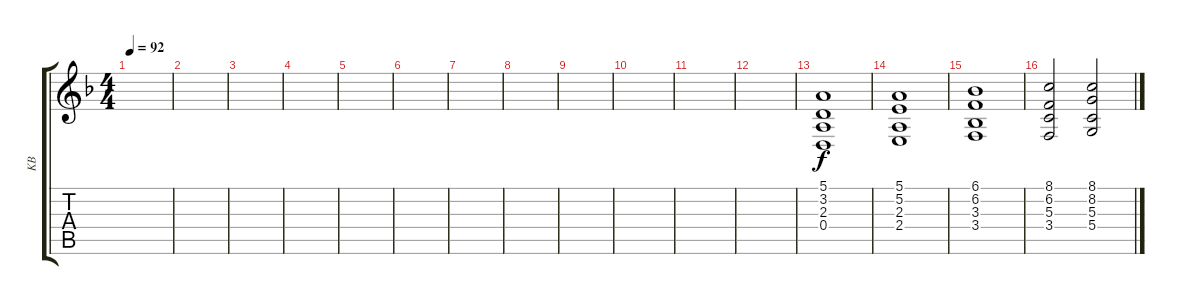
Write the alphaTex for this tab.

\track ("KB" "KB") {instrument stringensemble1}
\staff {score tabs}
\tuning (E4 B3 G3 D3 A2 E2) {hide}
\ts (4 4)
\tempo 92
\clef g2
\ks f
|
|
|
|
|
|
|
|
|
|
|
|
(5.1 3.2 2.3 0.4).1 |
(5.1 5.2 2.3 2.4).1 |
(6.1 6.2 3.3 3.4).1 |
(8.1 6.2 5.3 3.4).2 (8.1 8.2 5.3 5.4).2
